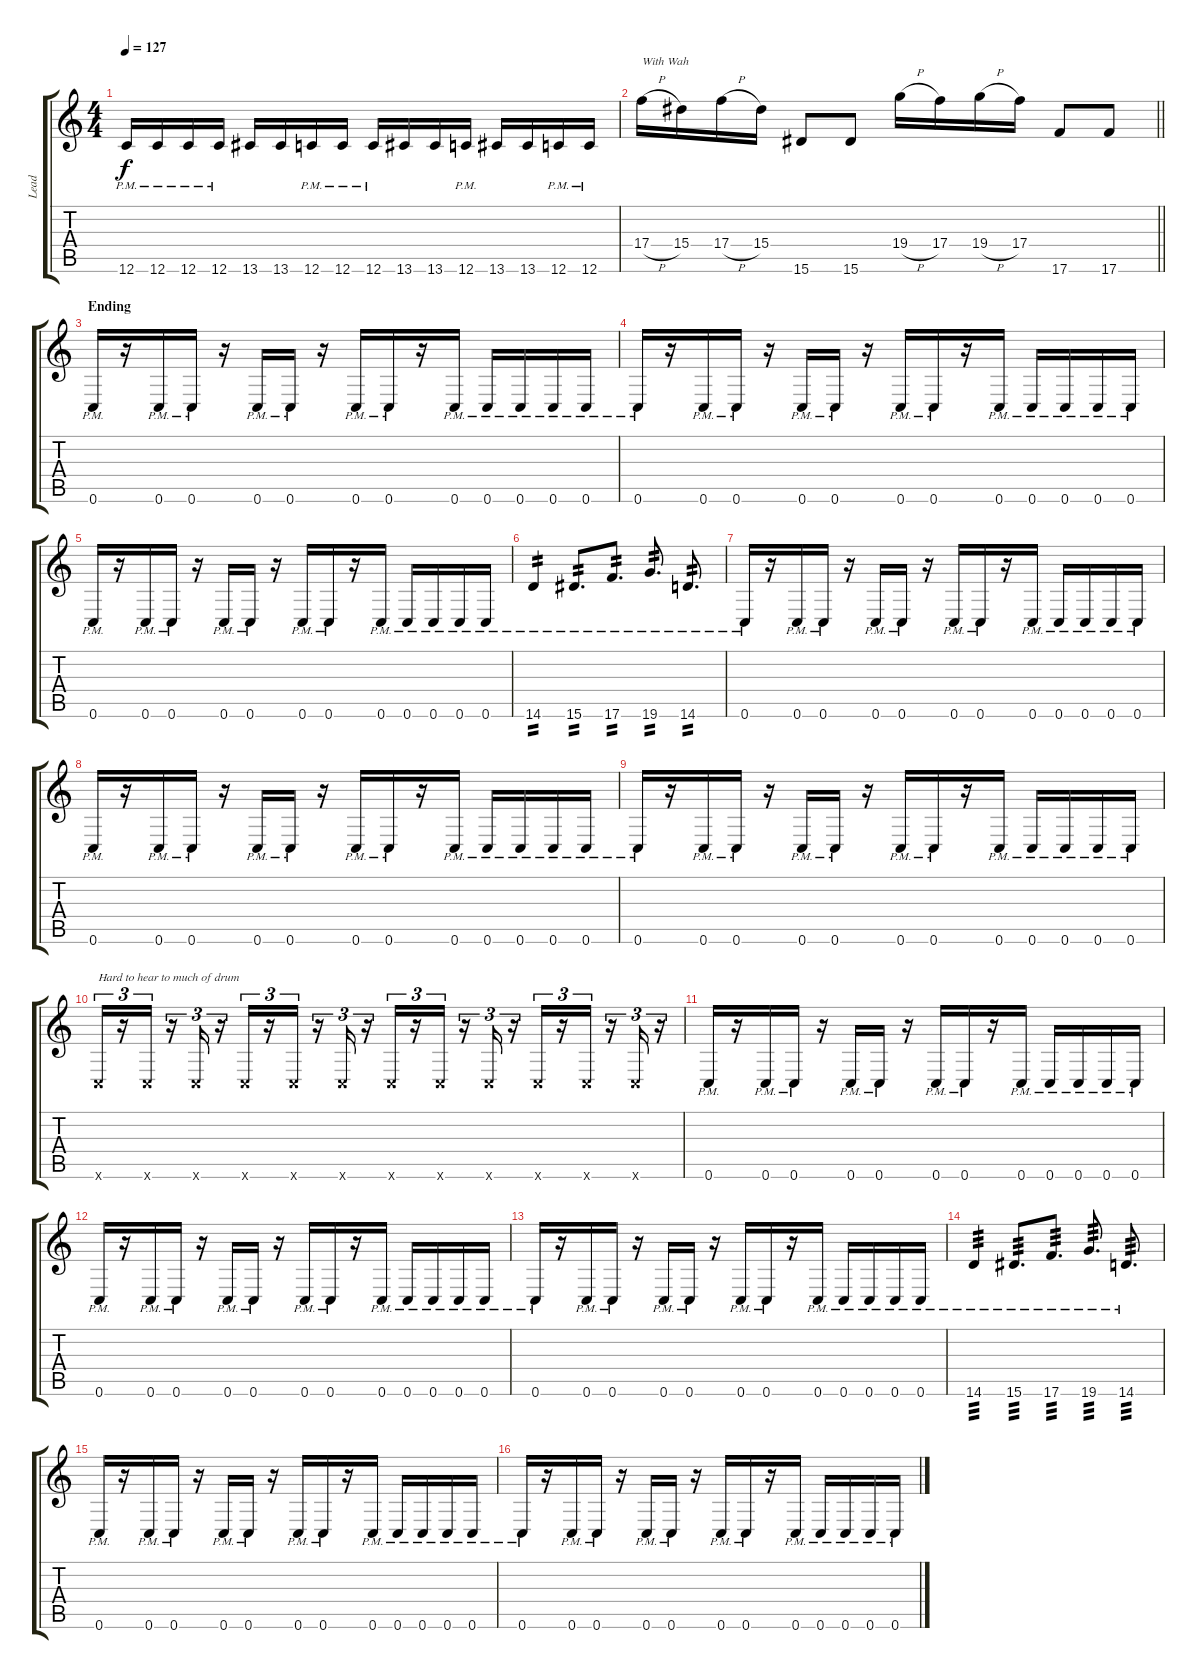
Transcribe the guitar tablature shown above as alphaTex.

\track ("Lead" "Lead") {instrument distortionguitar}
\staff {score tabs}
\tuning (D4 A3 F3 C3 G2 C2) {hide}
\ts (4 4)
\tempo 127
\clef g2
\ks c
12.6{pm}.16{dy f} 12.6{pm}.16 12.6{pm}.16 12.6{pm}.16 13.6.16 13.6.16 12.6{pm}.16 12.6{pm}.16 12.6{pm}.16 13.6.16 13.6.16 12.6{pm}.16 13.6.16 13.6.16 12.6{pm}.16 12.6{pm}.16 |
\barLineRight lightlight
17.4{h}.16{txt "With Wah"} 15.4.16 17.4{h}.16 15.4.16 15.6.8 15.6.8 19.4{h}.16 17.4.16 19.4{h}.16 17.4.16 17.6.8 17.6.8 |
\section ("" "Ending")
0.6{pm}.16 r.16 0.6{pm}.16 0.6{pm}.16 r.16 0.6{pm}.16 0.6{pm}.16 r.16 0.6{pm}.16 0.6{pm}.16 r.16 0.6{pm}.16 0.6{pm}.16 0.6{pm}.16 0.6{pm}.16 0.6{pm}.16 |
0.6{pm}.16 r.16 0.6{pm}.16 0.6{pm}.16 r.16 0.6{pm}.16 0.6{pm}.16 r.16 0.6{pm}.16 0.6{pm}.16 r.16 0.6{pm}.16 0.6{pm}.16 0.6{pm}.16 0.6{pm}.16 0.6{pm}.16 |
0.6{pm}.16 r.16 0.6{pm}.16 0.6{pm}.16 r.16 0.6{pm}.16 0.6{pm}.16 r.16 0.6{pm}.16 0.6{pm}.16 r.16 0.6{pm}.16 0.6{pm}.16 0.6{pm}.16 0.6{pm}.16 0.6{pm}.16 |
14.6{pm}.4{tp 2} 15.6{pm}.8{d tp 2} 17.6{pm}.8{d tp 2} 19.6{pm}.8{d tp 2} 14.6{pm}.8{d tp 2} |
0.6{pm}.16 r.16 0.6{pm}.16 0.6{pm}.16 r.16 0.6{pm}.16 0.6{pm}.16 r.16 0.6{pm}.16 0.6{pm}.16 r.16 0.6{pm}.16 0.6{pm}.16 0.6{pm}.16 0.6{pm}.16 0.6{pm}.16 |
0.6{pm}.16 r.16 0.6{pm}.16 0.6{pm}.16 r.16 0.6{pm}.16 0.6{pm}.16 r.16 0.6{pm}.16 0.6{pm}.16 r.16 0.6{pm}.16 0.6{pm}.16 0.6{pm}.16 0.6{pm}.16 0.6{pm}.16 |
0.6{pm}.16 r.16 0.6{pm}.16 0.6{pm}.16 r.16 0.6{pm}.16 0.6{pm}.16 r.16 0.6{pm}.16 0.6{pm}.16 r.16 0.6{pm}.16 0.6{pm}.16 0.6{pm}.16 0.6{pm}.16 0.6{pm}.16 |
0.6{x}.16{tu (3 2) txt "Hard to hear to much of drum"} r.16{tu (3 2)} 0.6{x}.16{tu (3 2)} r.16{tu (3 2)} 0.6{x}.16{tu (3 2)} r.16{tu (3 2)} 0.6{x}.16{tu (3 2)} r.16{tu (3 2)} 0.6{x}.16{tu (3 2)} r.16{tu (3 2)} 0.6{x}.16{tu (3 2)} r.16{tu (3 2)} 0.6{x}.16{tu (3 2)} r.16{tu (3 2)} 0.6{x}.16{tu (3 2)} r.16{tu (3 2)} 0.6{x}.16{tu (3 2)} r.16{tu (3 2)} 0.6{x}.16{tu (3 2)} r.16{tu (3 2)} 0.6{x}.16{tu (3 2)} r.16{tu (3 2)} 0.6{x}.16{tu (3 2)} r.16{tu (3 2)} |
0.6{pm}.16 r.16 0.6{pm}.16 0.6{pm}.16 r.16 0.6{pm}.16 0.6{pm}.16 r.16 0.6{pm}.16 0.6{pm}.16 r.16 0.6{pm}.16 0.6{pm}.16 0.6{pm}.16 0.6{pm}.16 0.6{pm}.16 |
0.6{pm}.16 r.16 0.6{pm}.16 0.6{pm}.16 r.16 0.6{pm}.16 0.6{pm}.16 r.16 0.6{pm}.16 0.6{pm}.16 r.16 0.6{pm}.16 0.6{pm}.16 0.6{pm}.16 0.6{pm}.16 0.6{pm}.16 |
0.6{pm}.16 r.16 0.6{pm}.16 0.6{pm}.16 r.16 0.6{pm}.16 0.6{pm}.16 r.16 0.6{pm}.16 0.6{pm}.16 r.16 0.6{pm}.16 0.6{pm}.16 0.6{pm}.16 0.6{pm}.16 0.6{pm}.16 |
14.6{pm}.4{tp 3} 15.6{pm}.8{d tp 3} 17.6{pm}.8{d tp 3} 19.6{pm}.8{d tp 3} 14.6{pm}.8{d tp 3} |
0.6{pm}.16 r.16 0.6{pm}.16 0.6{pm}.16 r.16 0.6{pm}.16 0.6{pm}.16 r.16 0.6{pm}.16 0.6{pm}.16 r.16 0.6{pm}.16 0.6{pm}.16 0.6{pm}.16 0.6{pm}.16 0.6{pm}.16 |
0.6{pm}.16 r.16 0.6{pm}.16 0.6{pm}.16 r.16 0.6{pm}.16 0.6{pm}.16 r.16 0.6{pm}.16 0.6{pm}.16 r.16 0.6{pm}.16 0.6{pm}.16 0.6{pm}.16 0.6{pm}.16 0.6{pm}.16
